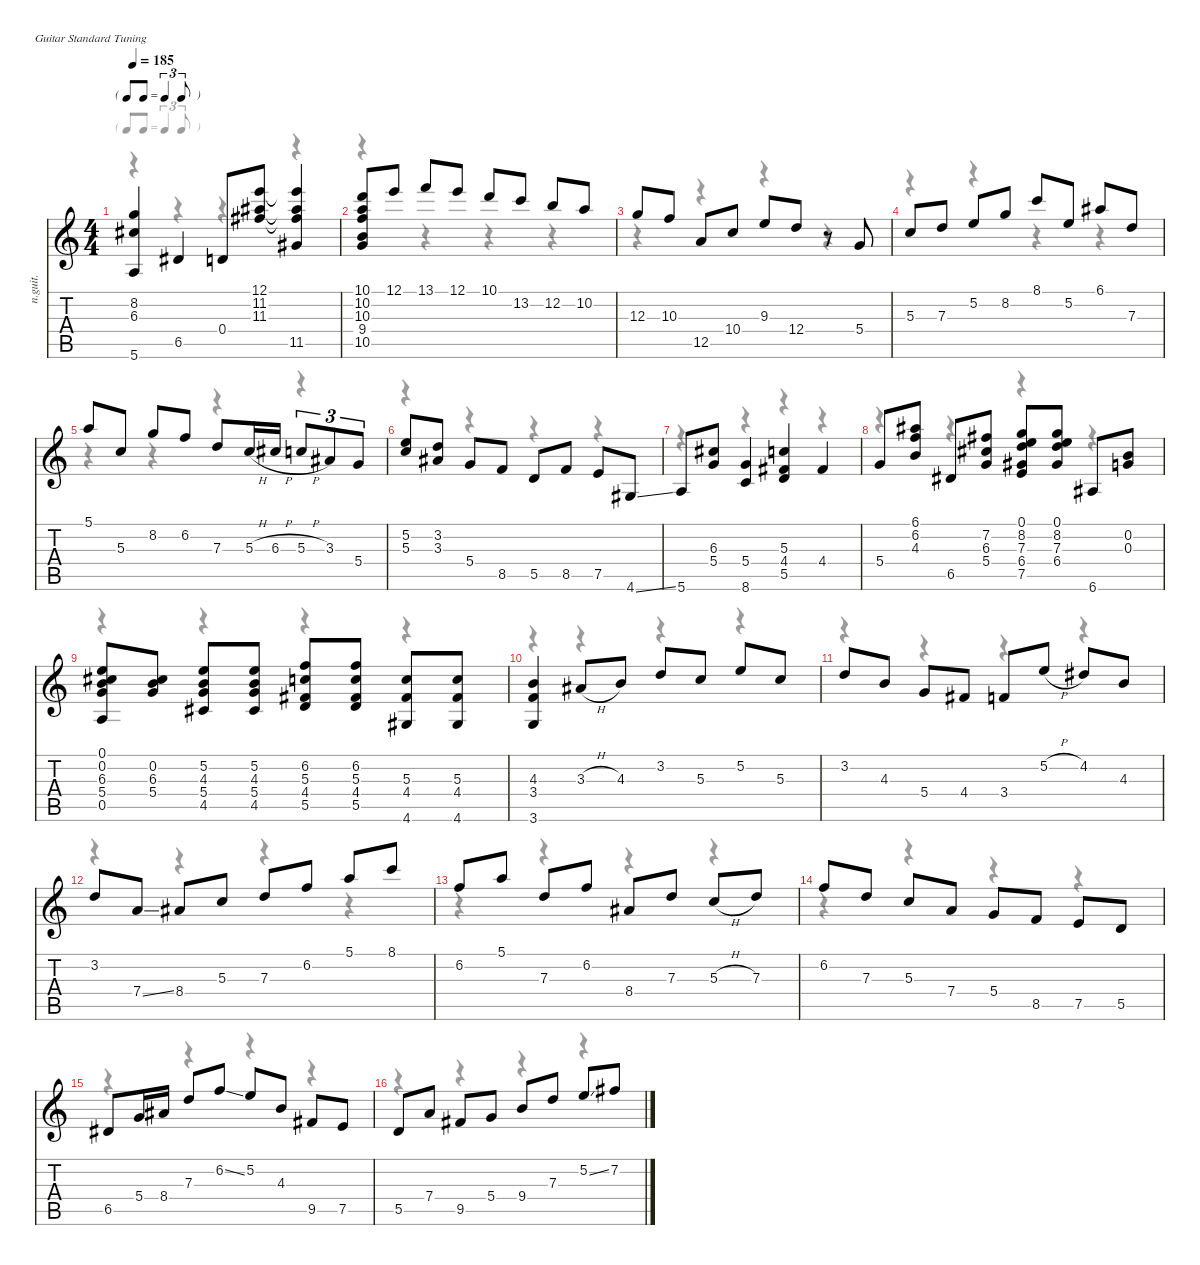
\defaultSystemsLayout 4
\hideDynamics
\bracketExtendMode nobrackets
\otherSystemsTrackNameOrientation horizontal
\track ("Track 1" "n.guit.") {instrument acousticguitarnylon}
\staff {score tabs}
\tuning (E4 B3 G3 D3 A2 E2)
\voice
\ts (4 4)
\tf triplet8th
\tempo 185
\clef g2
\ks c
(8.2 6.3{acc #} 5.6).4{dy f beam Up} 6.5{acc #}.4{beam Up} 0.4.8{beam Up} (12.1 11.2{acc #} 11.3{acc #}).8{beam Up} (12.1{t} 11.2{t acc #} 11.3{t acc #} 11.5{acc #}).4{beam Up} |
(10.1 10.2 10.3 9.4 10.5).8{beam Up} 12.1.8{beam Up} 13.1.8{beam Up} 12.1.8{beam Up} 10.1.8{beam Up} 13.2.8{beam Up} 12.2.8{beam Up} 10.2.8{beam Up} |
12.3.8{beam Up} 10.3.8{beam Up} 12.5.8{beam Up} 10.4.8{beam Up} 9.3.8{beam Up} 12.4.8{beam Up} r.8{beam Up} 5.4.8{beam Up} |
5.3.8{beam Up} 7.3.8{beam Up} 5.2.8{beam Up} 8.2.8{beam Up} 8.1.8{beam Up} 5.2.8{beam Up} 6.1{acc #}.8{beam Up} 7.3.8{beam Up} |
5.1.8{beam Up} 5.3.8{beam Up} 8.2.8{beam Up} 6.2.8{beam Up} 7.3.8{beam Up} 5.3{h}.16{beam Up} 6.3{h acc #}.16{beam Up} 5.3{h}.8{tu (3 2) beam Up} 3.3{acc #}.8{tu (3 2) beam Up} 5.4.8{tu (3 2) beam Up} |
(5.2 5.3).8{beam Up} (3.2 3.3{acc #}).8{beam Up} 5.4.8{beam Up} 8.5.8{beam Up} 5.5.8{beam Up} 8.5.8{beam Up} 7.5.8{beam Up} 4.6{ss acc #}.8{beam Up} |
5.6.8{beam Up} (6.3{acc #} 5.4).8{beam Up} (5.4 8.6).4{beam Up} (5.3 4.4{acc #} 5.5).4{beam Up} 4.4{acc #}.4{beam Up} |
5.4.8{beam Up} (6.1{acc #} 6.2 4.3).8{beam Up} 6.5{acc #}.8{beam Up} (7.2{acc #} 6.3{acc #} 5.4).8{beam Up} (0.1 8.2 7.3 6.4{acc #} 7.5).8{beam Up} (0.1 8.2 7.3 6.4{acc #}).8{beam Up} 6.6{acc #}.8{beam Up} (0.2 0.3).8{beam Up} |
(0.1 0.2 6.3{acc #} 5.4 0.5).8{beam Up} (0.2 6.3{acc #} 5.4).8{beam Up} (5.2 4.3 5.4 4.5{acc #}).8{beam Up} (5.2 4.3 5.4 4.5{acc #}).8{beam Up} (6.2 5.3 4.4{acc #} 5.5).8{beam Up} (6.2 5.3 4.4{acc #} 5.5).8{beam Up} (5.3 4.4{acc #} 4.6{acc #}).8{beam Up} (5.3 4.4{acc #} 4.6{acc #}).8{beam Up} |
(4.3 3.4 3.6).4{beam Up} 3.3{h acc #}.8{beam Up} 4.3.8{beam Up} 3.2.8{beam Up} 5.3.8{beam Up} 5.2.8{beam Up} 5.3.8{beam Up} |
3.2.8{beam Up} 4.3.8{beam Up} 5.4.8{beam Up} 4.4{acc #}.8{beam Up} 3.4.8{beam Up} 5.2{h}.8{beam Up} 4.2{acc #}.8{beam Up} 4.3.8{beam Up} |
3.2.8{beam Up} 7.4{ss}.8{beam Up} 8.4{acc #}.8{beam Up} 5.3.8{beam Up} 7.3.8{beam Up} 6.2.8{beam Up} 5.1.8{beam Up} 8.1.8{beam Up} |
6.2.8{beam Up} 5.1.8{beam Up} 7.3.8{beam Up} 6.2.8{beam Up} 8.4{acc #}.8{beam Up} 7.3.8{beam Up} 5.3{h}.8{beam Up} 7.3.8{beam Up} |
6.2.8{beam Up} 7.3.8{beam Up} 5.3.8{beam Up} 7.4.8{beam Up} 5.4.8{beam Up} 8.5.8{beam Up} 7.5.8{beam Up} 5.5.8{beam Up} |
6.5{acc #}.8{beam Up} 5.4.16{beam Up} 8.4{acc #}.16{beam Up} 7.3.8{beam Up} 6.2{ss}.8{beam Up} 5.2.8{beam Up} 4.3.8{beam Up} 9.5{acc #}.8{beam Up} 7.5.8{beam Up} |
5.5.8{beam Up} 7.4.8{beam Up} 9.5{acc #}.8{beam Up} 5.4.8{beam Up} 9.4.8{beam Up} 7.3.8{beam Up} 5.2{ss}.8{beam Up} 7.2{acc #}.8{beam Up}
\voice
\clef g2
\ottava regular
\simile none
\ks c
r.4{dy mf beam Down} r.4{beam Down} r.4{beam Down} r.4{beam Down} |
r.4{beam Down} r.4{beam Down} r.4{beam Down} r.4{beam Down} |
r.4{beam Down} r.4{beam Down} r.4{beam Down} r.4{beam Down} |
r.4{beam Down} r.4{beam Down} r.4{beam Down} r.4{beam Down} |
r.4{beam Down} r.4{beam Down} r.4{beam Down} r.4{beam Down} |
r.4{beam Down} r.4{beam Down} r.4{beam Down} r.4{beam Down} |
r.4{beam Down} r.4{beam Down} r.4{beam Down} r.4{beam Down} |
r.4{beam Down} r.4{beam Down} r.4{beam Down} r.4{beam Down} |
r.4{beam Down} r.4{beam Down} r.4{beam Down} r.4{beam Down} |
r.4{beam Down} r.4{beam Down} r.4{beam Down} r.4{beam Down} |
r.4{beam Down} r.4{beam Down} r.4{beam Down} r.4{beam Down} |
r.4{beam Down} r.4{beam Down} r.4{beam Down} r.4{beam Down} |
r.4{beam Down} r.4{beam Down} r.4{beam Down} r.4{beam Down} |
r.4{beam Down} r.4{beam Down} r.4{beam Down} r.4{beam Down} |
r.4{beam Down} r.4{beam Down} r.4{beam Down} r.4{beam Down} |
r.4{beam Down} r.4{beam Down} r.4{beam Down} r.4{beam Down}
